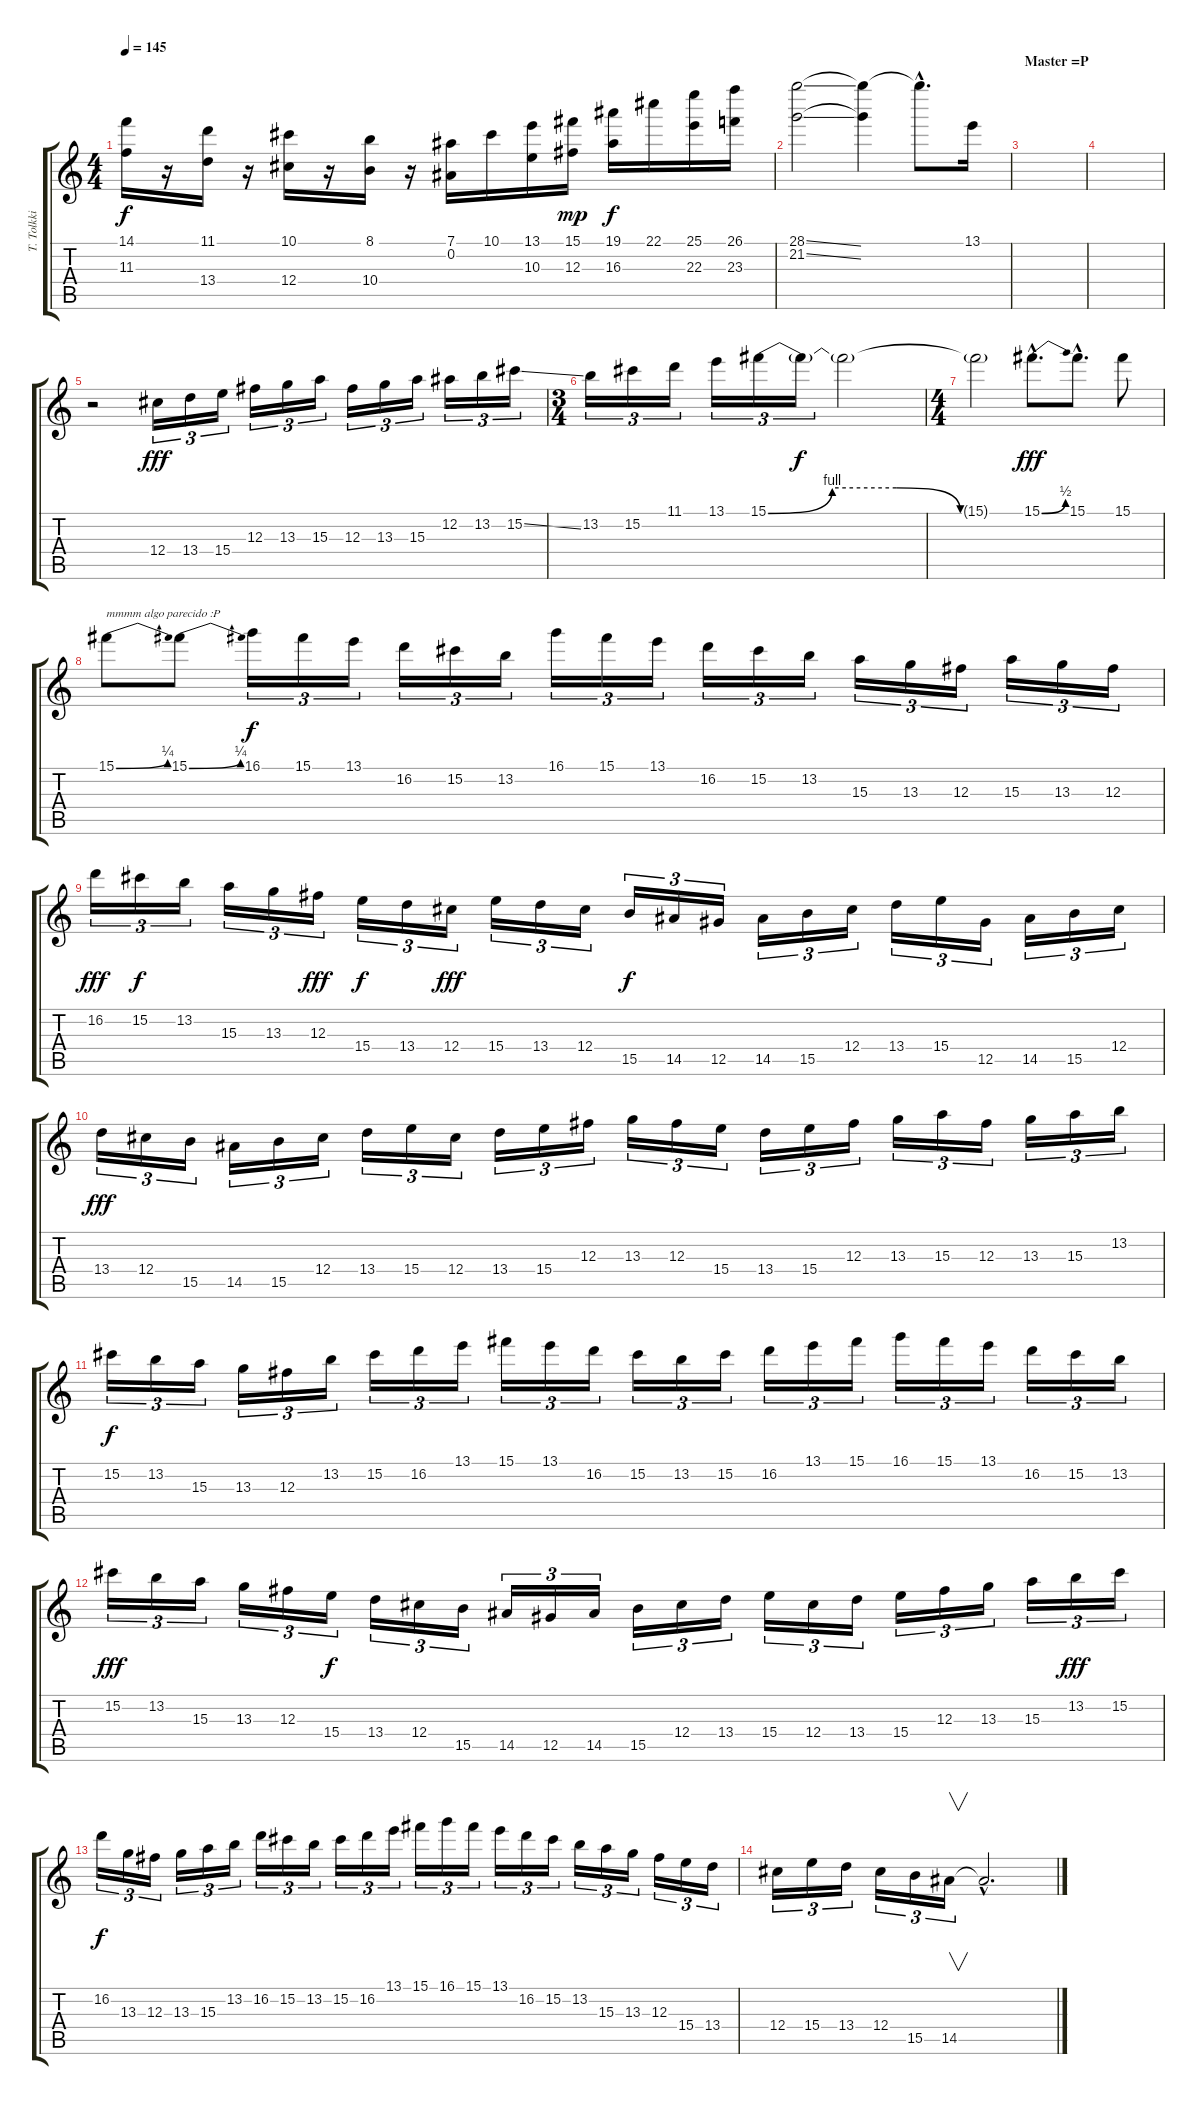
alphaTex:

\track ("T. Tolkki" "T. Tolkki") {instrument distortionguitar}
\staff {score tabs}
\tuning (Eb4 Bb3 Gb3 Db3 Ab2 Eb2) {hide}
\ts (4 4)
\tempo 145
\clef g2
\ks c
(14.1 11.3).16{dy f} r.16 (11.1 13.4).16 r.16 (10.1 12.4).16 r.16 (8.1 10.4).16 r.16 (7.1 0.2).16 10.1.16 (13.1 10.3).16 (15.1 12.3).16{dy mp} (19.1 16.3).16{dy f} 22.1.16 (25.1 22.3).16 (26.1 23.3).16 |
(28.1{ss} 21.2{ss}).2 (28.1{t} 21.2{t}).4 28.1{hac t}.8{d} 13.1.16{volume 15 instrument distortionguitar} |
\section ("" "Master =P")
|
|
r.2 12.4.16{tu (3 2) dy fff} 13.4.16{tu (3 2)} 15.4.16{tu (3 2)} 12.3.16{tu (3 2)} 13.3.16{tu (3 2)} 15.3.16{tu (3 2)} 12.3.16{tu (3 2)} 13.3.16{tu (3 2)} 15.3.16{tu (3 2)} 12.2.16{tu (3 2)} 13.2.16{tu (3 2)} 15.2{ss}.16{tu (3 2)} |
\ts (3 4)
13.2.16{tu (3 2)} 15.2.16{tu (3 2)} 11.1.16{tu (3 2)} 13.1.16{tu (3 2)} 15.1{be (custom 0 0 15 4 30 4 45 0 60 0)}.16{tu (3 2)} 15.1{t}.16{tu (3 2) dy f} 15.1{t}.2 |
\ts (4 4)
15.1{t}.2 15.1{be (bend 0 0 60 2) hac}.8{d dy fff} 15.1{hac}.8{d} 15.1.8 |
15.1{be (bend 0 0 60 1)}.8{txt "mmmm algo parecido :P"} 15.1{be (bend 0 0 60 1)}.8 16.1.16{tu (3 2) dy f} 15.1.16{tu (3 2)} 13.1.16{tu (3 2)} 16.2.16{tu (3 2)} 15.2.16{tu (3 2)} 13.2.16{tu (3 2)} 16.1.16{tu (3 2)} 15.1.16{tu (3 2)} 13.1.16{tu (3 2)} 16.2.16{tu (3 2)} 15.2.16{tu (3 2)} 13.2.16{tu (3 2)} 15.3.16{tu (3 2)} 13.3.16{tu (3 2)} 12.3.16{tu (3 2)} 15.3.16{tu (3 2)} 13.3.16{tu (3 2)} 12.3.16{tu (3 2)} |
16.2.16{tu (3 2) dy fff} 15.2.16{tu (3 2) dy f} 13.2.16{tu (3 2)} 15.3.16{tu (3 2)} 13.3.16{tu (3 2)} 12.3.16{tu (3 2) dy fff} 15.4.16{tu (3 2) dy f} 13.4.16{tu (3 2)} 12.4.16{tu (3 2) dy fff} 15.4.16{tu (3 2)} 13.4.16{tu (3 2)} 12.4.16{tu (3 2)} 15.5.16{tu (3 2) dy f} 14.5.16{tu (3 2)} 12.5.16{tu (3 2)} 14.5.16{tu (3 2)} 15.5.16{tu (3 2)} 12.4.16{tu (3 2)} 13.4.16{tu (3 2)} 15.4.16{tu (3 2)} 12.5.16{tu (3 2)} 14.5.16{tu (3 2)} 15.5.16{tu (3 2)} 12.4.16{tu (3 2)} |
13.4.16{tu (3 2) dy fff} 12.4.16{tu (3 2)} 15.5.16{tu (3 2)} 14.5.16{tu (3 2)} 15.5.16{tu (3 2)} 12.4.16{tu (3 2)} 13.4.16{tu (3 2)} 15.4.16{tu (3 2)} 12.4.16{tu (3 2)} 13.4.16{tu (3 2)} 15.4.16{tu (3 2)} 12.3.16{tu (3 2)} 13.3.16{tu (3 2)} 12.3.16{tu (3 2)} 15.4.16{tu (3 2)} 13.4.16{tu (3 2)} 15.4.16{tu (3 2)} 12.3.16{tu (3 2)} 13.3.16{tu (3 2)} 15.3.16{tu (3 2)} 12.3.16{tu (3 2)} 13.3.16{tu (3 2)} 15.3.16{tu (3 2)} 13.2.16{tu (3 2)} |
15.2.16{tu (3 2) dy f} 13.2.16{tu (3 2)} 15.3.16{tu (3 2)} 13.3.16{tu (3 2)} 12.3.16{tu (3 2)} 13.2.16{tu (3 2)} 15.2.16{tu (3 2)} 16.2.16{tu (3 2)} 13.1.16{tu (3 2)} 15.1.16{tu (3 2)} 13.1.16{tu (3 2)} 16.2.16{tu (3 2)} 15.2.16{tu (3 2)} 13.2.16{tu (3 2)} 15.2.16{tu (3 2)} 16.2.16{tu (3 2)} 13.1.16{tu (3 2)} 15.1.16{tu (3 2)} 16.1.16{tu (3 2)} 15.1.16{tu (3 2)} 13.1.16{tu (3 2)} 16.2.16{tu (3 2)} 15.2.16{tu (3 2)} 13.2.16{tu (3 2)} |
15.2.16{tu (3 2) dy fff} 13.2.16{tu (3 2)} 15.3.16{tu (3 2)} 13.3.16{tu (3 2)} 12.3.16{tu (3 2)} 15.4.16{tu (3 2) dy f} 13.4.16{tu (3 2)} 12.4.16{tu (3 2)} 15.5.16{tu (3 2)} 14.5.16{tu (3 2)} 12.5.16{tu (3 2)} 14.5.16{tu (3 2)} 15.5.16{tu (3 2)} 12.4.16{tu (3 2)} 13.4.16{tu (3 2)} 15.4.16{tu (3 2)} 12.4.16{tu (3 2)} 13.4.16{tu (3 2)} 15.4.16{tu (3 2)} 12.3.16{tu (3 2)} 13.3.16{tu (3 2)} 15.3.16{tu (3 2)} 13.2.16{tu (3 2) dy fff} 15.2.16{tu (3 2)} |
16.2.16{tu (3 2) dy f} 13.3.16{tu (3 2)} 12.3.16{tu (3 2)} 13.3.16{tu (3 2)} 15.3.16{tu (3 2)} 13.2.16{tu (3 2)} 16.2.16{tu (3 2)} 15.2.16{tu (3 2)} 13.2.16{tu (3 2)} 15.2.16{tu (3 2)} 16.2.16{tu (3 2)} 13.1.16{tu (3 2)} 15.1.16{tu (3 2)} 16.1.16{tu (3 2)} 15.1.16{tu (3 2)} 13.1.16{tu (3 2)} 16.2.16{tu (3 2)} 15.2.16{tu (3 2)} 13.2.16{tu (3 2)} 15.3.16{tu (3 2)} 13.3.16{tu (3 2)} 12.3.16{tu (3 2)} 15.4.16{tu (3 2)} 13.4.16{tu (3 2)} |
12.4.16{tu (3 2)} 15.4.16{tu (3 2)} 13.4.16{tu (3 2)} 12.4.16{tu (3 2)} 15.5.16{tu (3 2)} 14.5.16{v tu (3 2)} 14.5{hac t}.2{d}
